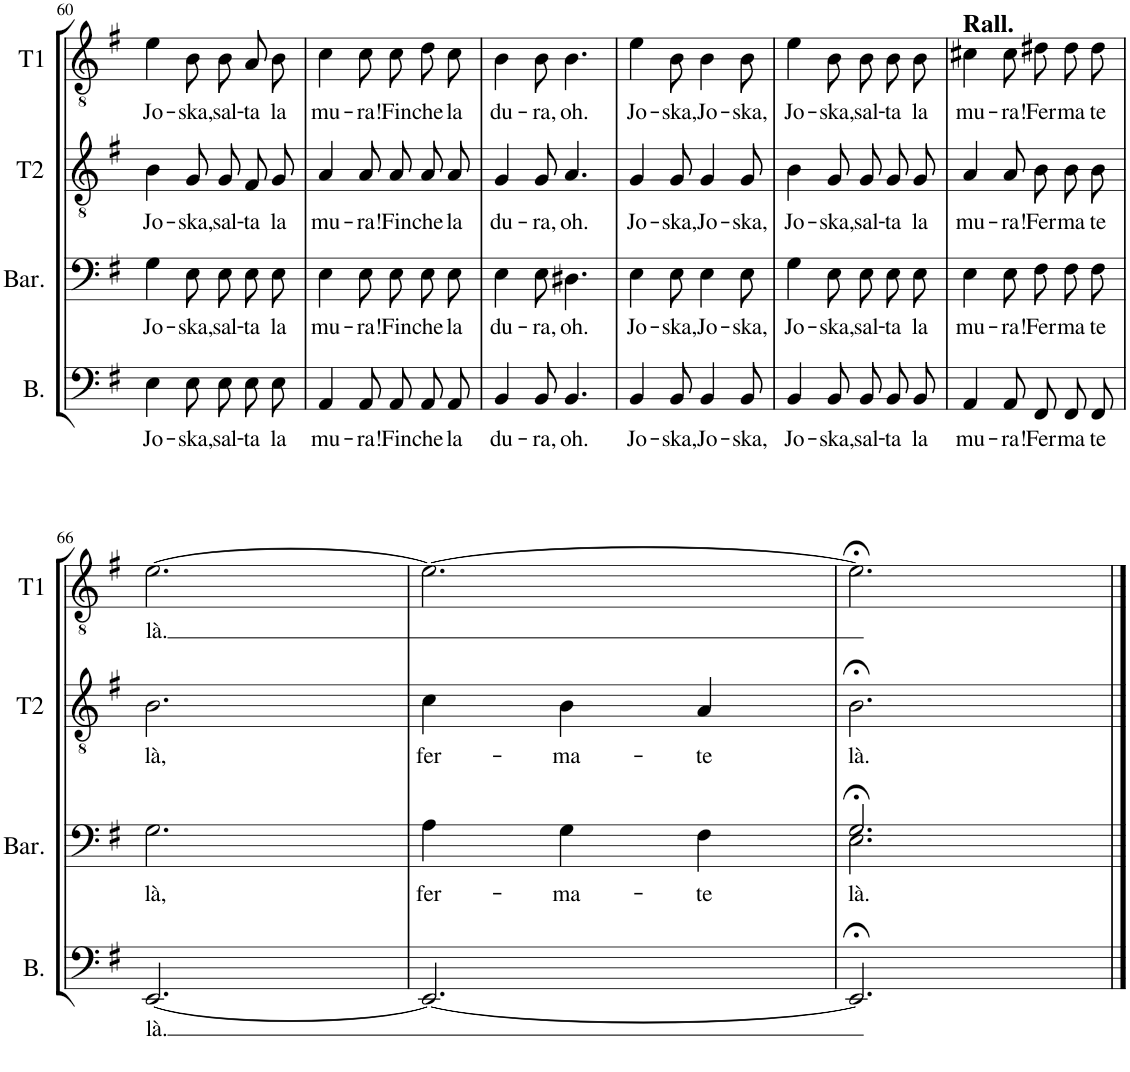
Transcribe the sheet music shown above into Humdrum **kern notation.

**kern	**text	**kern	**text	**kern	**text	**kern	**text
*part4	*part4	*part3	*part3	*part2	*part2	*part1	*part1
*staff4	*staff4	*staff3	*staff3	*staff2	*staff2	*staff1	*staff1
*I"Bass	*	*I"Baritone	*	*I"Tenor2	*	*I"Tenor1	*
*I'B.	*	*I'Bar.	*	*I'T2	*	*I'T1	*
!!LO:PB:g=z
*clefF4	*	*clefF4	*	*clefGv2	*	*clefGv2	*
*k[f#]	*	*k[f#]	*	*k[f#]	*	*k[f#]	*
*M6/8	*	*M6/8	*	*M6/8	*	*M6/8	*
=60	=60	=60	=60	=60	=60	=60	=60
!	!LO:LY:b	!	!LO:LY:b	!	!LO:LY:b	!	!LO:LY:b
4E\	Jo-	4G\	Jo-	4B\	Jo-	4e\	Jo-
!	!LO:LY:b	!	!LO:LY:b	!	!LO:LY:b	!	!LO:LY:b
8E\	-ska,	8E\	-ska,	8G/	-ska,	8B\	-ska,
!	!LO:LY:b	!	!LO:LY:b	!	!LO:LY:b	!	!LO:LY:b
8E\L	sal-	8E\L	sal-	8G/L	sal-	8B\L	sal-
!	!LO:LY:b	!	!LO:LY:b	!	!LO:LY:b	!	!LO:LY:b
8E\	-ta	8E\	-ta	8F#/	-ta	8A\	-ta
!	!LO:LY:b	!	!LO:LY:b	!	!LO:LY:b	!	!LO:LY:b
8E\J	la	8E\J	la	8G/J	la	8B\J	la
=61	=61	=61	=61	=61	=61	=61	=61
!	!LO:LY:b	!	!LO:LY:b	!	!LO:LY:b	!	!LO:LY:b
4AA/	mu-	4E\	mu-	4A/	mu-	4c\	mu-
!	!LO:LY:b	!	!LO:LY:b	!	!LO:LY:b	!	!LO:LY:b
8AA/	-ra!	8E\	-ra!	8A/	-ra!	8c\	-ra!
!	!LO:LY:b	!	!LO:LY:b	!	!LO:LY:b	!	!LO:LY:b
8AA/L	Fin	8E\L	Fin	8A/L	Fin	8c\L	Fin
!	!LO:LY:b	!	!LO:LY:b	!	!LO:LY:b	!	!LO:LY:b
8AA/	che	8E\	che	8A/	che	8d\	che
!	!LO:LY:b	!	!LO:LY:b	!	!LO:LY:b	!	!LO:LY:b
8AA/J	la	8E\J	la	8A/J	la	8c\J	la
=62	=62	=62	=62	=62	=62	=62	=62
!	!LO:LY:b	!	!LO:LY:b	!	!LO:LY:b	!	!LO:LY:b
4BB/	du-	4E\	du-	4G/	du-	4B\	du-
!	!LO:LY:b	!	!LO:LY:b	!	!LO:LY:b	!	!LO:LY:b
8BB/	-ra,	8E\	-ra,	8G/	-ra,	8B\	-ra,
!	!LO:LY:b	!	!LO:LY:b	!	!LO:LY:b	!	!LO:LY:b
4.BB/	oh.	4.D#X\	oh.	4.A/	oh.	4.B\	oh.
=63	=63	=63	=63	=63	=63	=63	=63
!	!LO:LY:b	!	!LO:LY:b	!	!LO:LY:b	!	!LO:LY:b
4BB/	Jo-	4E\	Jo-	4G/	Jo-	4e\	Jo-
!	!LO:LY:b	!	!LO:LY:b	!	!LO:LY:b	!	!LO:LY:b
8BB/	-ska,	8E\	-ska,	8G/	-ska,	8B\	-ska,
!	!LO:LY:b	!	!LO:LY:b	!	!LO:LY:b	!	!LO:LY:b
4BB/	Jo-	4E\	Jo-	4G/	Jo-	4B\	Jo-
!	!LO:LY:b	!	!LO:LY:b	!	!LO:LY:b	!	!LO:LY:b
8BB/	-ska,	8E\	-ska,	8G/	-ska,	8B\	-ska,
=64	=64	=64	=64	=64	=64	=64	=64
!	!LO:LY:b	!	!LO:LY:b	!	!LO:LY:b	!	!LO:LY:b
4BB/	Jo-	4G\	Jo-	4B\	Jo-	4e\	Jo-
!	!LO:LY:b	!	!LO:LY:b	!	!LO:LY:b	!	!LO:LY:b
8BB/	-ska,	8E\	-ska,	8G/	-ska,	8B\	-ska,
!	!LO:LY:b	!	!LO:LY:b	!	!LO:LY:b	!	!LO:LY:b
8BB/L	sal-	8E\L	sal-	8G/L	sal-	8B\L	sal-
!	!LO:LY:b	!	!LO:LY:b	!	!LO:LY:b	!	!LO:LY:b
8BB/	-ta	8E\	-ta	8G/	-ta	8B\	-ta
!	!LO:LY:b	!	!LO:LY:b	!	!LO:LY:b	!	!LO:LY:b
8BB/J	la	8E\J	la	8G/J	la	8B\J	la
=65	=65	=65	=65	=65	=65	=65	=65
!	!	!	!	!	!	!LO:TX:a:B:t=Rall.	!
!	!LO:LY:b	!	!LO:LY:b	!	!LO:LY:b	!	!LO:LY:b
4AA/	mu-	4E\	mu-	4A/	mu-	4c#X\	mu-
!	!LO:LY:b	!	!LO:LY:b	!	!LO:LY:b	!	!LO:LY:b
8AA/	-ra!	8E\	-ra!	8A/	-ra!	8c#\	-ra!
!	!LO:LY:b	!	!LO:LY:b	!	!LO:LY:b	!	!LO:LY:b
8FF#/L	Fer-	8F#\L	Fer-	8B\L	Fer-	8d#X\L	Fer-
!	!LO:LY:b	!	!LO:LY:b	!	!LO:LY:b	!	!LO:LY:b
8FF#/	-ma-	8F#\	-ma-	8B\	-ma-	8d#\	-ma-
!	!LO:LY:b	!	!LO:LY:b	!	!LO:LY:b	!	!LO:LY:b
8FF#/J	-te	8F#\J	-te	8B\J	-te	8d#\J	-te
!!LO:LB:g=z
=66	=66	=66	=66	=66	=66	=66	=66
!	!LO:LY:b	!	!LO:LY:b	!	!LO:LY:b	!	!LO:LY:b
[2.EE/	là.	2.G\	là,	2.B\	là,	[2.e\	là.
=67	=67	=67	=67	=67	=67	=67	=67
!	!	!	!LO:LY:b	!	!LO:LY:b	!	!
2.EE/_	.	4A\	fer-	4c\	fer-	2.e\_	.
!	!	!	!LO:LY:b	!	!LO:LY:b	!	!
.	.	4G\	-ma-	4B\	-ma-	.	.
!	!	!	!LO:LY:b	!	!LO:LY:b	!	!
.	.	4F#\	-te	4A/	-te	.	.
=68	=68	=68	=68	=68	=68	=68	=68
!	!	!	!LO:LY:b	!	!LO:LY:b	!	!
*	*	*^	*	*	*	*	*
2.EE;</]	.	2.G;</	2.E\	là.	2.B;<\	là.	2.e;<\]	.
*	*	*v	*v	*	*	*	*	*
==	==	==	==	==	==	==	==
*-	*-	*-	*-	*-	*-	*-	*-
